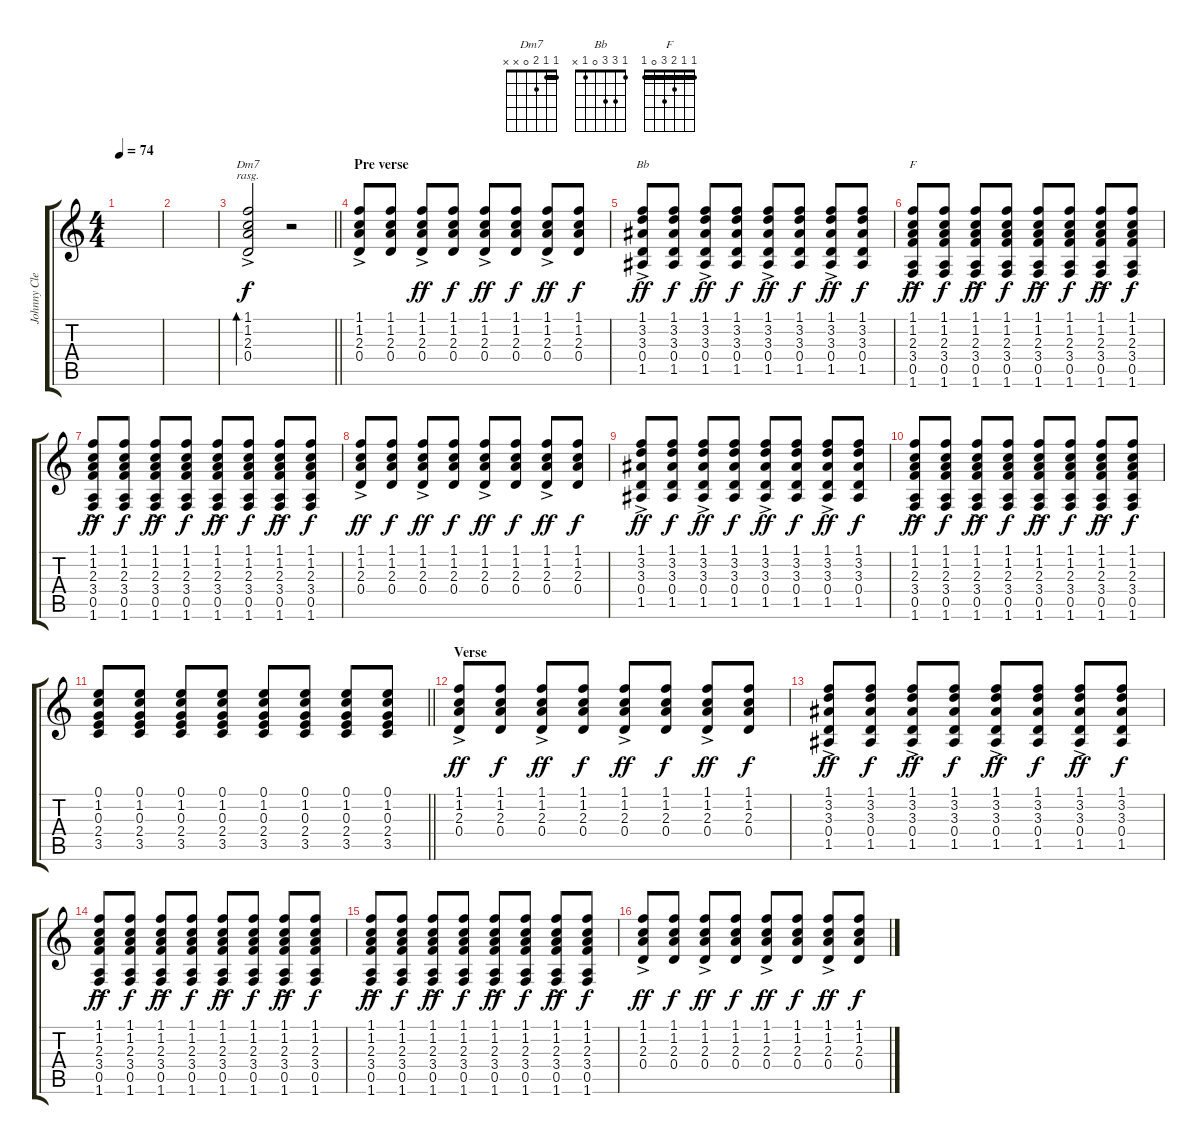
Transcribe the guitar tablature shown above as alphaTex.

\track ("Johnny Clean " "Johnny Cle") {instrument acousticguitarsteel}
\staff {score tabs}
\tuning (E4 B3 G3 D3 A2 E2) {hide}
\chord ("Dm7" 1 1 2 0 x x) {barre 1}
\chord ("Bb" 1 3 3 0 1 x)
\chord ("F" 1 1 2 3 0 1) {barre 1}
\ts (4 4)
\tempo 74
\clef g2
\ks c
|
|
\barLineRight lightlight
(1.1{ac} 1.2 2.3 0.4).2{bd 480 ch "Dm7" rasg ii} r.2 |
\section ("" "Pre verse")
(1.1{ac} 1.2 2.3 0.4).8 (1.1 1.2 2.3 0.4).8{dy f} (1.1{ac} 1.2 2.3 0.4).8{dy ff} (1.1 1.2 2.3 0.4).8{dy f} (1.1{ac} 1.2 2.3 0.4).8{dy ff} (1.1 1.2 2.3 0.4).8{dy f} (1.1{ac} 1.2 2.3 0.4).8{dy ff} (1.1 1.2 2.3 0.4).8{dy f} |
(1.1 3.2{ac} 3.3 0.4 1.5).8{ch "Bb" dy ff} (1.1 3.2 3.3 0.4 1.5).8{dy f} (1.1 3.2{ac} 3.3 0.4 1.5).8{dy ff} (1.1 3.2 3.3 0.4 1.5).8{dy f} (1.1 3.2{ac} 3.3 0.4 1.5).8{dy ff} (1.1 3.2 3.3 0.4 1.5).8{dy f} (1.1 3.2{ac} 3.3 0.4 1.5).8{dy ff} (1.1 3.2 3.3 0.4 1.5).8{dy f} |
(1.1{ac} 1.2 2.3 3.4 0.5 1.6).8{ch "F" dy ff} (1.1 1.2 2.3 3.4 0.5 1.6).8{dy f} (1.1{ac} 1.2 2.3 3.4 0.5 1.6).8{dy ff} (1.1 1.2 2.3 3.4 0.5 1.6).8{dy f} (1.1{ac} 1.2 2.3 3.4 0.5 1.6).8{dy ff} (1.1 1.2 2.3 3.4 0.5 1.6).8{dy f} (1.1{ac} 1.2 2.3 3.4 0.5 1.6).8{dy ff} (1.1 1.2 2.3 3.4 0.5 1.6).8{dy f} |
(1.1{ac} 1.2 2.3 3.4 0.5 1.6).8{dy ff} (1.1 1.2 2.3 3.4 0.5 1.6).8{dy f} (1.1{ac} 1.2 2.3 3.4 0.5 1.6).8{dy ff} (1.1 1.2 2.3 3.4 0.5 1.6).8{dy f} (1.1{ac} 1.2 2.3 3.4 0.5 1.6).8{dy ff} (1.1 1.2 2.3 3.4 0.5 1.6).8{dy f} (1.1{ac} 1.2 2.3 3.4 0.5 1.6).8{dy ff} (1.1 1.2 2.3 3.4 0.5 1.6).8{dy f} |
(1.1{ac} 1.2 2.3 0.4).8{dy ff} (1.1 1.2 2.3 0.4).8{dy f} (1.1{ac} 1.2 2.3 0.4).8{dy ff} (1.1 1.2 2.3 0.4).8{dy f} (1.1{ac} 1.2 2.3 0.4).8{dy ff} (1.1 1.2 2.3 0.4).8{dy f} (1.1{ac} 1.2 2.3 0.4).8{dy ff} (1.1 1.2 2.3 0.4).8{dy f} |
(1.1 3.2{ac} 3.3 0.4 1.5).8{dy ff} (1.1 3.2 3.3 0.4 1.5).8{dy f} (1.1 3.2{ac} 3.3 0.4 1.5).8{dy ff} (1.1 3.2 3.3 0.4 1.5).8{dy f} (1.1 3.2{ac} 3.3 0.4 1.5).8{dy ff} (1.1 3.2 3.3 0.4 1.5).8{dy f} (1.1 3.2{ac} 3.3 0.4 1.5).8{dy ff} (1.1 3.2 3.3 0.4 1.5).8{dy f} |
(1.1{ac} 1.2 2.3 3.4 0.5 1.6).8{dy ff} (1.1 1.2 2.3 3.4 0.5 1.6).8{dy f} (1.1{ac} 1.2 2.3 3.4 0.5 1.6).8{dy ff} (1.1 1.2 2.3 3.4 0.5 1.6).8{dy f} (1.1{ac} 1.2 2.3 3.4 0.5 1.6).8{dy ff} (1.1 1.2 2.3 3.4 0.5 1.6).8{dy f} (1.1{ac} 1.2 2.3 3.4 0.5 1.6).8{dy ff} (1.1 1.2 2.3 3.4 0.5 1.6).8{dy f} |
\barLineRight lightlight
(0.1 1.2 0.3 2.4 3.5).8 (0.1 1.2 0.3 2.4 3.5).8 (0.1 1.2 0.3 2.4 3.5).8 (0.1 1.2 0.3 2.4 3.5).8 (0.1 1.2 0.3 2.4 3.5).8 (0.1 1.2 0.3 2.4 3.5).8 (0.1 1.2 0.3 2.4 3.5).8 (0.1 1.2 0.3 2.4 3.5).8 |
\section ("" "Verse")
(1.1{ac} 1.2 2.3 0.4).8{dy ff} (1.1 1.2 2.3 0.4).8{dy f} (1.1{ac} 1.2 2.3 0.4).8{dy ff} (1.1 1.2 2.3 0.4).8{dy f} (1.1{ac} 1.2 2.3 0.4).8{dy ff} (1.1 1.2 2.3 0.4).8{dy f} (1.1{ac} 1.2 2.3 0.4).8{dy ff} (1.1 1.2 2.3 0.4).8{dy f} |
(1.1 3.2{ac} 3.3 0.4 1.5).8{dy ff} (1.1 3.2 3.3 0.4 1.5).8{dy f} (1.1 3.2{ac} 3.3 0.4 1.5).8{dy ff} (1.1 3.2 3.3 0.4 1.5).8{dy f} (1.1 3.2{ac} 3.3 0.4 1.5).8{dy ff} (1.1 3.2 3.3 0.4 1.5).8{dy f} (1.1 3.2{ac} 3.3 0.4 1.5).8{dy ff} (1.1 3.2 3.3 0.4 1.5).8{dy f} |
(1.1{ac} 1.2 2.3 3.4 0.5 1.6).8{dy ff} (1.1 1.2 2.3 3.4 0.5 1.6).8{dy f} (1.1{ac} 1.2 2.3 3.4 0.5 1.6).8{dy ff} (1.1 1.2 2.3 3.4 0.5 1.6).8{dy f} (1.1{ac} 1.2 2.3 3.4 0.5 1.6).8{dy ff} (1.1 1.2 2.3 3.4 0.5 1.6).8{dy f} (1.1{ac} 1.2 2.3 3.4 0.5 1.6).8{dy ff} (1.1 1.2 2.3 3.4 0.5 1.6).8{dy f} |
(1.1{ac} 1.2 2.3 3.4 0.5 1.6).8{dy ff} (1.1 1.2 2.3 3.4 0.5 1.6).8{dy f} (1.1{ac} 1.2 2.3 3.4 0.5 1.6).8{dy ff} (1.1 1.2 2.3 3.4 0.5 1.6).8{dy f} (1.1{ac} 1.2 2.3 3.4 0.5 1.6).8{dy ff} (1.1 1.2 2.3 3.4 0.5 1.6).8{dy f} (1.1{ac} 1.2 2.3 3.4 0.5 1.6).8{dy ff} (1.1 1.2 2.3 3.4 0.5 1.6).8{dy f} |
(1.1{ac} 1.2 2.3 0.4).8{dy ff} (1.1 1.2 2.3 0.4).8{dy f} (1.1{ac} 1.2 2.3 0.4).8{dy ff} (1.1 1.2 2.3 0.4).8{dy f} (1.1{ac} 1.2 2.3 0.4).8{dy ff} (1.1 1.2 2.3 0.4).8{dy f} (1.1{ac} 1.2 2.3 0.4).8{dy ff} (1.1 1.2 2.3 0.4).8{dy f}
